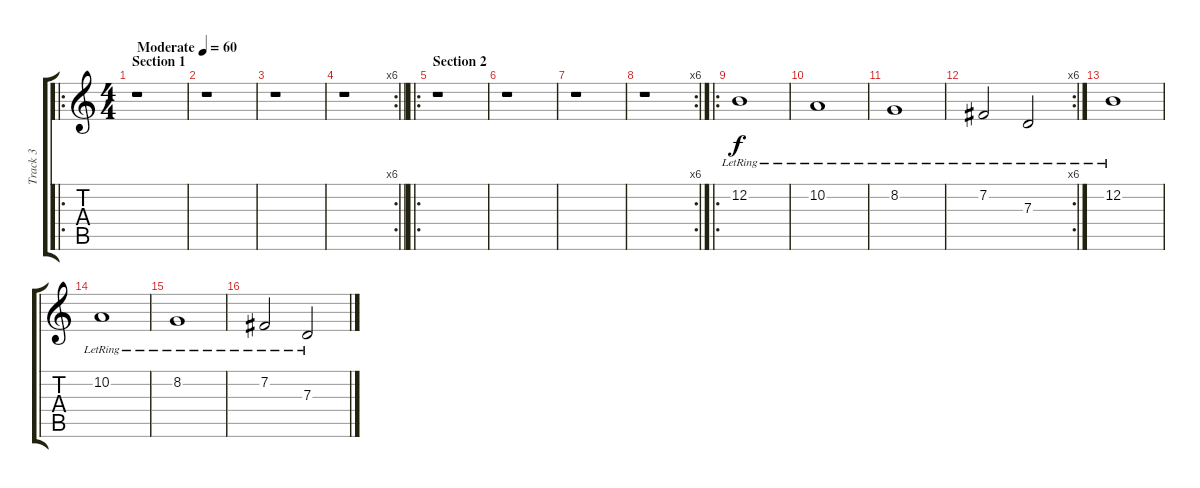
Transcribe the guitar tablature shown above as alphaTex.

\track ("Track 3" "Track 3") {instrument orchestralharp}
\staff {score tabs}
\tuning (E4 B3 G3 D3 A2 E2) {hide}
\ro
\ts (4 4)
\section ("" "Section 1")
\tempo (60 "Moderate")
\clef g2
\ks c
r.1{dy f instrument orchestralharp} |
r.1 |
r.1 |
\rc 6
\barLineRight lightlight
r.1 |
\ro
\section ("" "Section 2")
r.1 |
r.1 |
r.1 |
\rc 6
r.1 |
\ro
12.2{lr}.1 |
10.2{lr}.1 |
8.2{lr}.1 |
\rc 6
7.2{lr}.2 7.3{lr}.2 |
12.2{lr}.1 |
10.2{lr}.1 |
8.2{lr}.1 |
7.2{lr}.2 7.3{lr}.2
